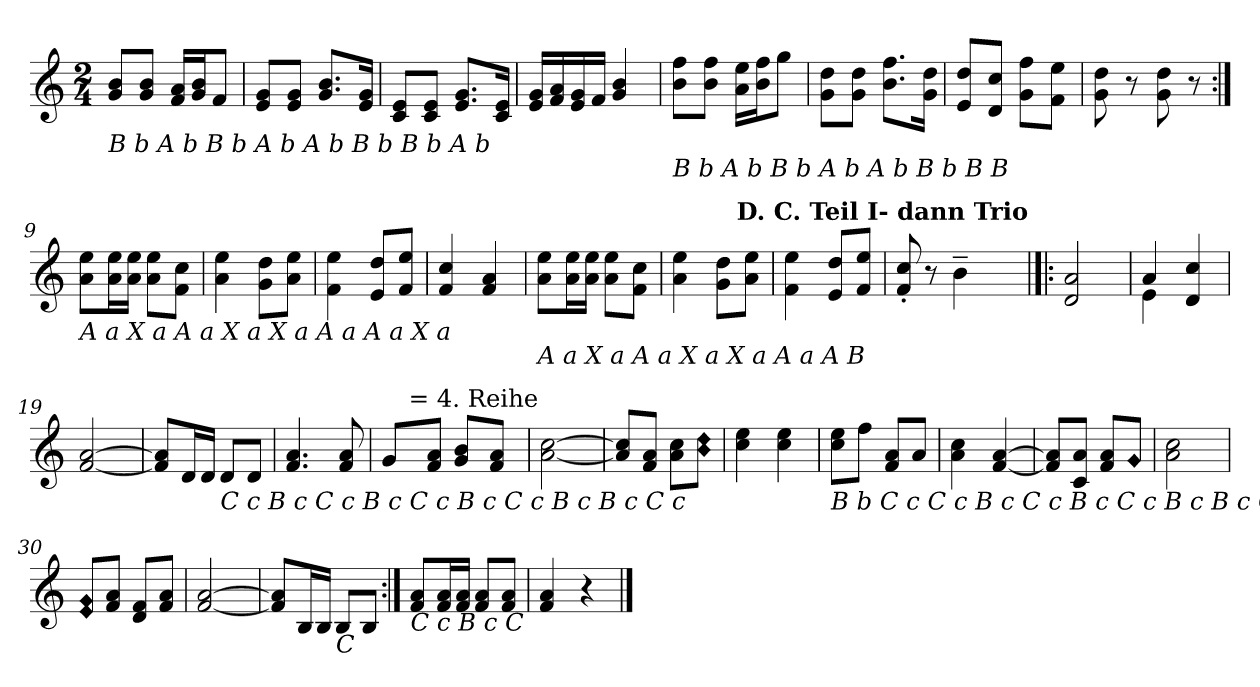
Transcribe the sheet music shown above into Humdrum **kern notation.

**kern
*part1
*staff1
!!LO:PB:g=z
*
*k[]
*C:
*M2/4
=1
!LO:TX:b:i:t=B       b         A            b          B        b       A    b            A         b       B    b            B             b            A     b
8gi/ 8biL
8gi/ 8biJ
16fi/ 16aiLL
16gi/ 16biJ
8fi/J
=2
8ei/ 8giL
8ei/ 8giJ
8.gi/ 8.biL
16ei/ 16giJk
=3
8ci/ 8eiL
8ci/ 8eiJ
8.ei/ 8.giL
16ci/ 16eiJk
=4
16ei/ 16giLL
16fi/ 16ai
16ei/ 16gi
16fi/JJ
4gi/ 4bi
!!LO:LB:g=z
=5
!LO:TX:b:i:t=B       b        A             b          B        b       A    b              A        b        B       b          B                 B
8bi\ 8ffiL
8bi\ 8ffiJ
16ai\ 16eeiLL
16bi\ 16ffiJ
8ggi\J
=6
8gi\ 8ddiL
8gi\ 8ddiJ
8.bi\ 8.ffiL
16gi\ 16ddiJk
=7
8ei/ 8ddiL
8di/ 8cciJ
8gi\ 8ffiL
8fi\ 8eeiJ
=8
8gi\ 8ddi
8r
8gi\ 8ddi
8r
!!LO:LB:g=z
=9:|!
!LO:TX:b:i:t=A         a                X          a            A    a        X         a            X     a        A          a           A     a       X    a
8ai\ 8eeiL
16ai\ 16eeiL
16ai\ 16eeiJJ
8ai\ 8eeiL
8fi\ 8cciJ
=10
4ai\ 4eei
8gi\ 8ddiL
8ai\ 8eeiJ
=11
4fi\ 4eei
8ei/ 8ddiL
8fi/ 8eeiJ
=12
4fi/ 4cci
4fi/ 4ai
!!LO:LB:g=z
=13
!LO:TX:b:i:t=A         a               X        a           A       a    X         a           X      a     A         a          A                       B
8ai\ 8eeiL
16ai\ 16eeiL
16ai\ 16eeiJJ
8ai\ 8eeiL
8fi\ 8cciJ
=14
4ai\ 4eei
8gi\ 8ddiL
8ai\ 8eeiJ
=15
4fi\ 4eei
8ei/ 8ddiL
8fi/ 8eeiJ
=16
*^
8fi/' 8cci'	4ryy
8r	.
4b~i\	8ryy
.	16ryy
.	32ryy
.	64ryy
.	128...ryy
!	!LO:TX:a:B:rj:t=D. C. Teil I- dann Trio
.	1024ryy
*v	*v
!!LO:LB:g=z
=17!|:
*k[]
*C:
*^
!LO:TX:a:B:rj:t=TRIO	!
!LO:TX:b:i:t=C c B c    B  c C c    C c B b   C   c      B   c	!
*v	*v
2di/ 2ai
=18
*^
4ai/	4ei\
4di/ 4cci	4ryy
*v	*v
=19
[<2fi/ [>2ai
=20
8fi/] 8ai]L
16di/L
16di/JJ
!LO:TX:b:i:t=C c B c     C   c   B    c     C c B c    C   c    B   c     B c   C  c
8di/L
8di/J
=21
4.fi/ 4.ai
8fi/ 8ai
=22
!LO:N:head=diamond
*^
8gi/L	32ryy
.	64ryy
.	128ryy
.	512.ryy
!	!LO:TX:a:t== 4. Reihe
.	4ryy
8fi/ 8aiJ	.
8gi/ 8biL	.
.	8ryy
8fi/ 8aiJ	.
.	16ryy
.	256ryy
.	1024ryy
*v	*v
=23
[<2ai\ [>2cci
=24
8ai/] 8cci]L
8fi/ 8aiJ
8ai\ 8cciL
!LO:N:n=1:head=diamond
!LO:N:n=2:head=diamond
8bi\ 8ddiJ
=25
4cci\ 4eei
4cci\ 4eei
!!LO:LB:g=z
=26
!LO:TX:b:i:t=B  b   C   c   C c  B  c  C   c  B    c      C c B c  B   c  C   c    Cc B c   C
8cci\ 8eeiL
8ffi\J
8fi/ 8aiL
8ai/J
=27
4ai\ 4cci
[<4fi/ [>4ai
=28
8fi/] 8ai]L
8ci/ 8aiJ
8fi/ 8aiL
!LO:N:head=diamond
8gi/J
=29
2ai\ 2cci
=30
!LO:N:n=1:head=diamond
!LO:N:n=2:head=diamond
8ei/ 8giL
8fi/ 8aiJ
8di/ 8fiL
8fi/ 8aiJ
=31
[<2fi/ [>2ai
=32
8fi/] 8ai]L
16Bi/L
16Bi/JJ
!LO:TX:b:i:t=C
8Bi/L
8Bi/J
=33:|!
!LO:TX:b:i:t=C   c    B   c    C
8fi/ 8aiL
16fi/ 16aiL
16fi/ 16aiJJ
8fi/ 8aiL
8fi/ 8aiJ
=34
4fi/ 4ai
4r
==
*-
